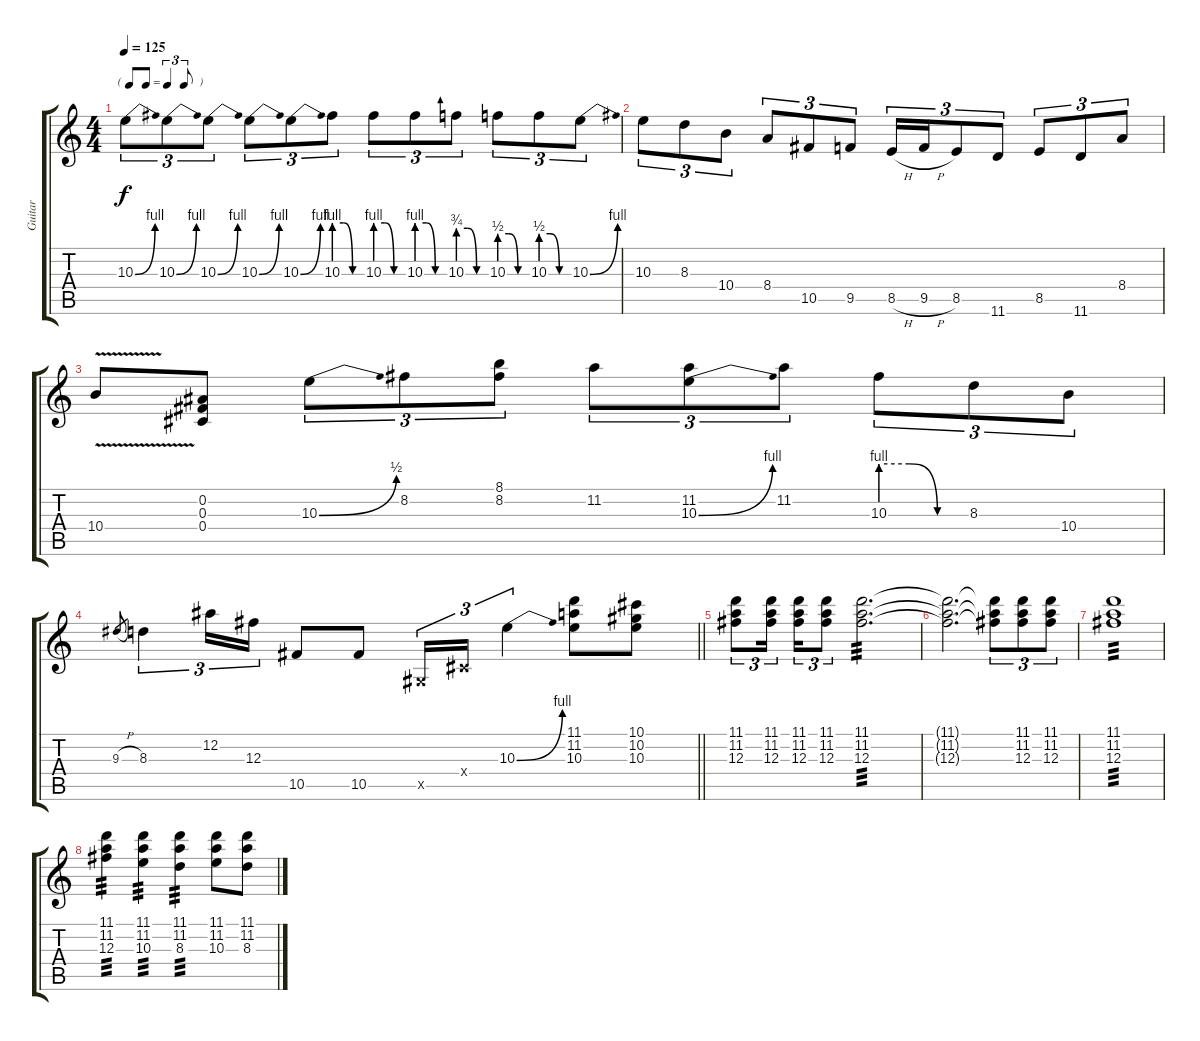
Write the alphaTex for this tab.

\track ("Guitar" "Guitar") {instrument overdrivenguitar}
\staff {score tabs}
\tuning (Eb4 Bb3 Gb3 Db3 Ab2 Eb2) {hide}
\ts (4 4)
\tf triplet8th
\tempo 125
\clef g2
\ks c
10.3{be (bend 0 0 60 4)}.8{tu (3 2) dy f} 10.3{be (bend 0 0 60 4)}.8{tu (3 2)} 10.3{be (bend 0 0 60 4)}.8{tu (3 2)} 10.3{be (bend 0 0 60 4)}.8{tu (3 2)} 10.3{be (bend 0 0 60 4)}.8{tu (3 2)} 10.3{be (custom 0 4 20 4 40 0 60 0)}.8{tu (3 2)} 10.3{be (custom 0 4 20 4 40 0 60 0)}.8{tu (3 2)} 10.3{be (custom 0 4 20 4 40 0 60 0)}.8{tu (3 2)} 10.3{be (custom 0 3 20 3 40 0 60 0)}.8{tu (3 2)} 10.3{be (custom 0 2 20 2 40 0 60 0)}.8{tu (3 2)} 10.3{be (custom 0 2 20 2 40 0 60 0)}.8{tu (3 2)} 10.3{be (bend 0 0 60 4)}.8{tu (3 2)} |
10.3.8{tu (3 2)} 8.3.8{tu (3 2)} 10.4.8{tu (3 2)} 8.4.8{tu (3 2)} 10.5.8{tu (3 2)} 9.5.8{tu (3 2)} 8.5{h}.16{tu (3 2)} 9.5{h}.16{tu (3 2)} 8.5.8{tu (3 2)} 11.6.8{tu (3 2)} 8.5.8{tu (3 2)} 11.6.8{tu (3 2)} 8.4.8{tu (3 2)} |
10.4{v}.8 (0.2 0.3 0.4).8 10.3{be (bend 0 0 60 2)}.8{tu (3 2)} 8.2.8{tu (3 2)} (8.1 8.2).8{tu (3 2)} 11.2.8{tu (3 2)} (11.2 10.3{be (bend 0 0 60 4)}).8{tu (3 2)} 11.2.8{tu (3 2)} 10.3{be (custom 0 4 20 4 40 0 60 0)}.8{tu (3 2)} 8.3.8{tu (3 2)} 10.4.8{tu (3 2)} |
\barLineRight lightlight
9.3{h}.8{gr} 8.3.4{tu (3 2)} 12.2.16{tu (3 2)} 12.3.16{tu (3 2)} 10.5.8 10.5.8 0.5{x}.16{tu (3 2)} 0.4{x}.16{tu (3 2)} 10.3{be (bend 0 0 60 4)}.4{tu (3 2)} (11.1 11.2 10.3).8 (10.1 10.2 10.3).8 |
(11.1 11.2 12.3).8{tu (3 2)} (11.1 11.2 12.3).16{tu (3 2)} (11.1 11.2 12.3).16{tu (3 2)} (11.1 11.2 12.3).8{tu (3 2)} (11.1 11.2 12.3).2{d tp 3} |
(11.1{t} 11.2{t} 12.3{t}).2{d} (11.1{t} 11.2{t} 12.3{t}).8{tu (3 2)} (11.1 11.2 12.3).8{tu (3 2)} (11.1 11.2 12.3).8{tu (3 2)} |
(11.1 11.2 12.3).1{tp 3} |
(11.1 11.2 12.3).4{tp 3} (11.1 11.2 10.3).4{tp 3} (11.1 11.2 8.3).4{tp 3} (11.1 11.2 10.3).8 (11.1 11.2 8.3).8
